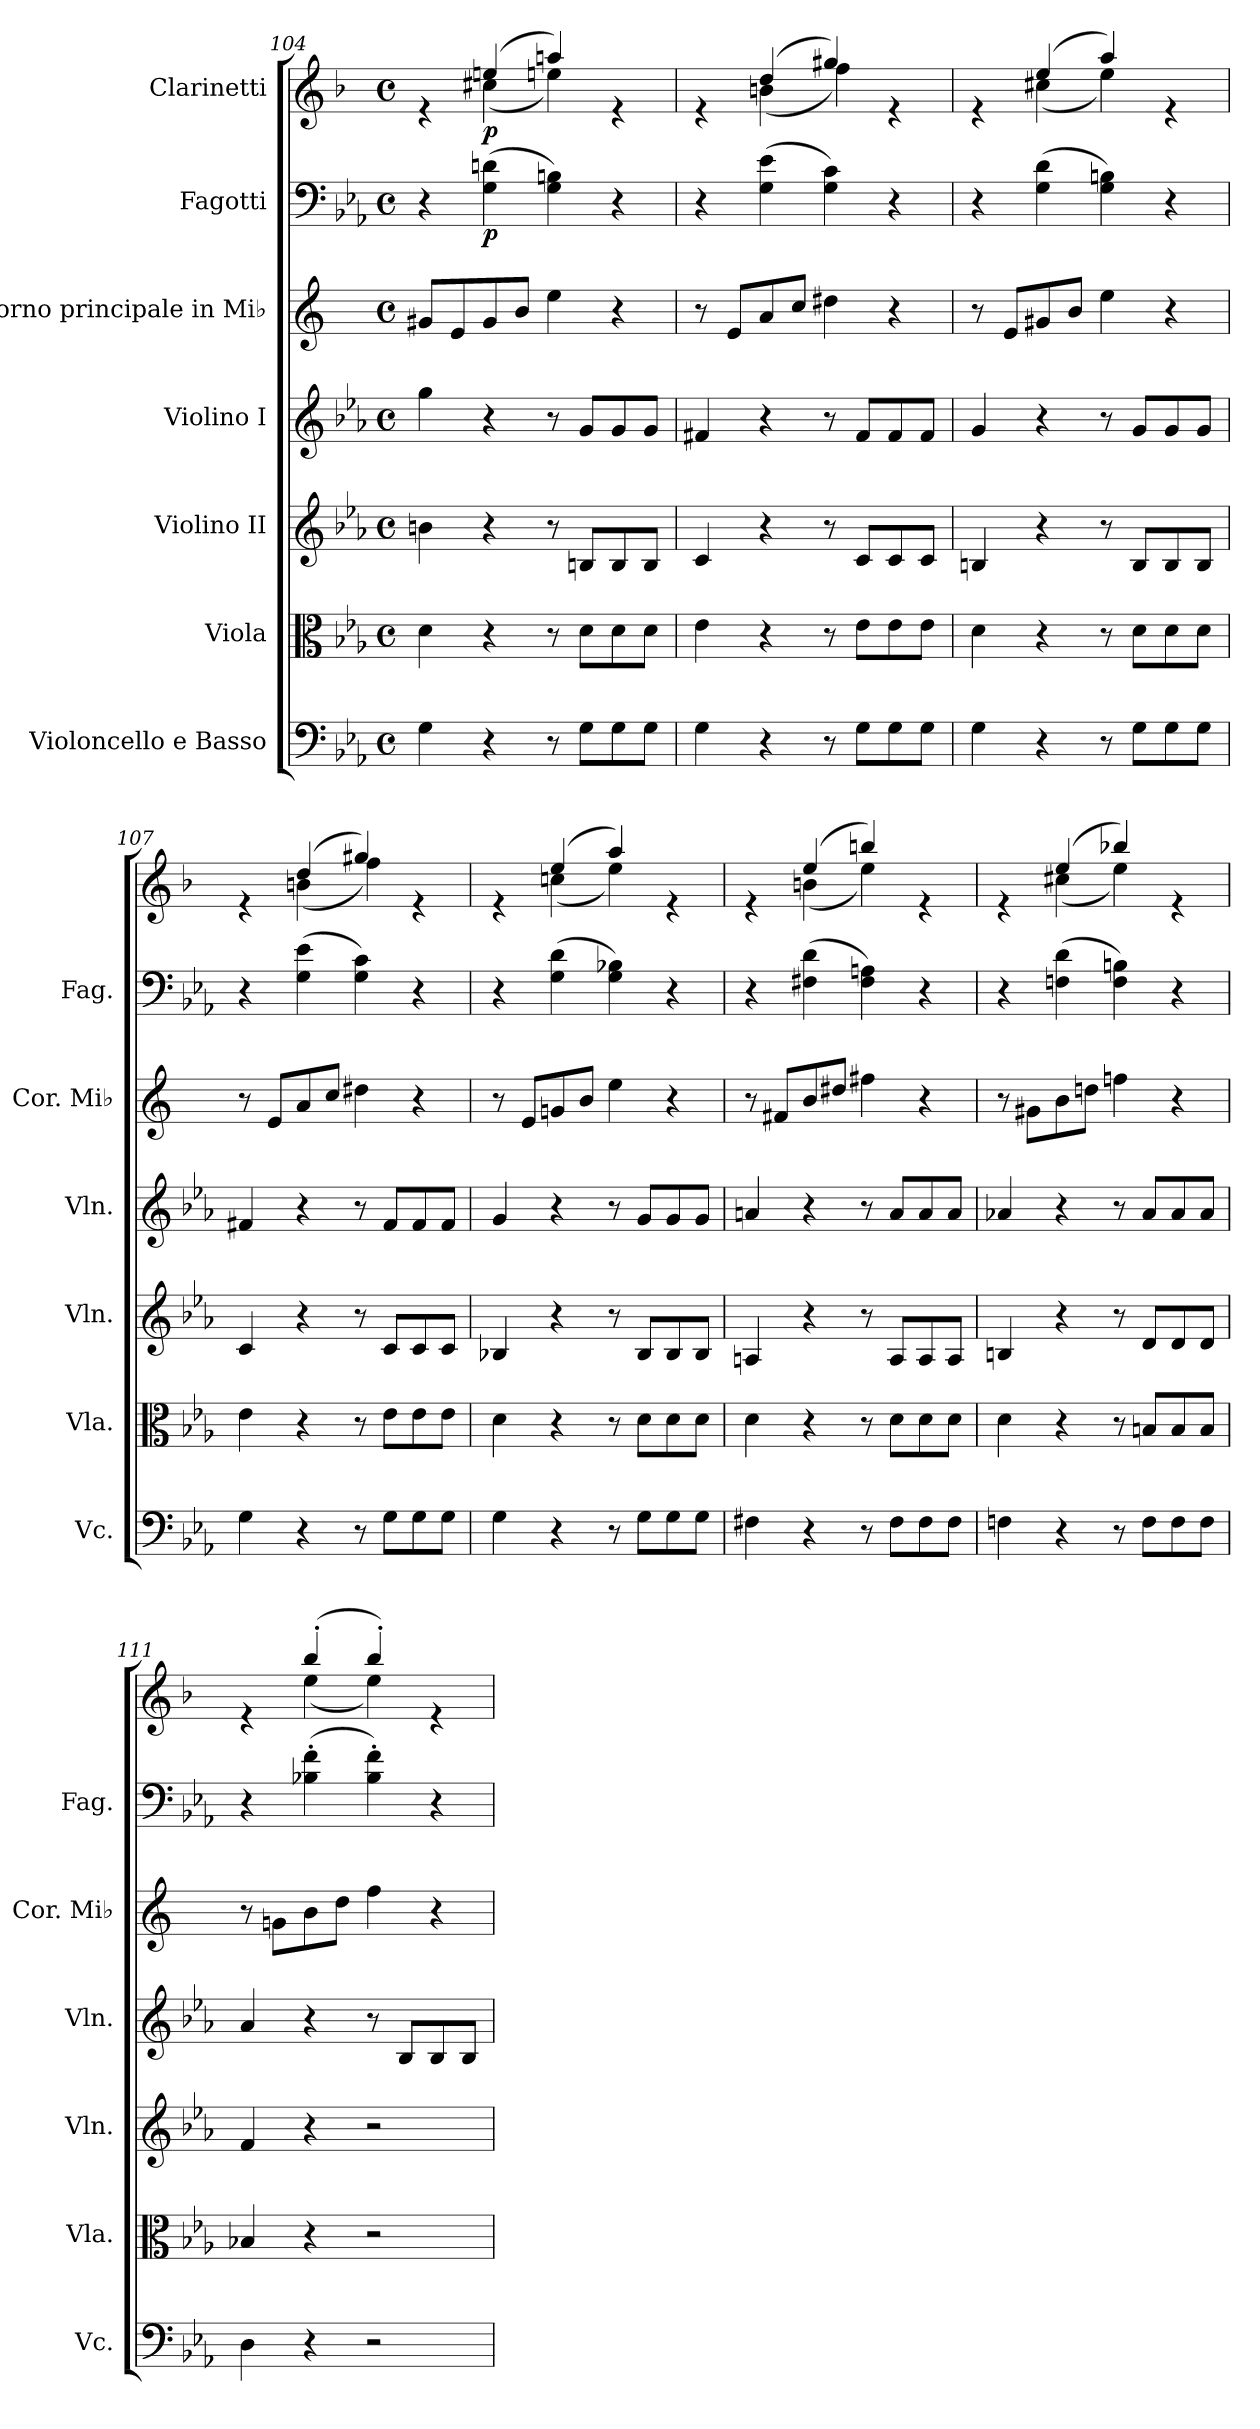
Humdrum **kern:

**kern	**kern	**kern	**kern	**kern	**kern	**dynam	**kern	**dynam
*part7	*part6	*part5	*part4	*part3	*part2	*part2	*part1	*part1
*staff7	*staff6	*staff5	*staff4	*staff3	*staff2	*staff2	*staff1	*staff1
*I"Violoncello e  Basso	*I"Viola	*I"Violino II	*I"Violino I	*I"Corno principale  in Mi♭	*I"Fagotti	*	*I"Clarinetti	*
*I'Vc.	*I'Vla.	*I'Vln.	*I'Vln.	*I'Cor. Mi♭	*I'Fag.	*	*	*
*clefF4	*clefC3	*clefG2	*clefG2	*clefG2	*clefF4	*	*clefG2	*
*	*	*	*	*ITrd5c9	*	*	*ITrd1c2	*
*k[b-e-a-]	*k[b-e-a-]	*k[b-e-a-]	*k[b-e-a-]	*k[b-e-a-]	*k[b-e-a-]	*	*k[b-e-a-]	*
*M4/4	*M4/4	*M4/4	*M4/4	*M4/4	*M4/4	*	*M4/4	*
*met(c)	*met(c)	*met(c)	*met(c)	*met(c)	*met(c)	*	*met(c)	*
=104	=104	=104	=104	=104	=104	=104	=104	=104
*	*	*	*	*	*	*	*^	*
4G\	4d\	4bn\	4gg\	8Bn/L	4r	.	4re	4ryy	.
.	.	.	.	8G/	.	.	.	.	.
!	!	!	!	!	!	!LO:DY:b	!	!	!LO:DY:b
4r	4r	4r	4r	8B/	(4G\ 4dn\	p	(4ddn/	(4bn\	p
.	.	.	.	8d/J	.	.	.	.	.
8r	8r	8r	8r	4g\	4G\ 4Bn\)	.	4ggn/)	4ddn\)	.
8G\L	8d\L	8Bn/L	8g/L	.	.	.	.	.	.
8G\	8d\	8B/	8g/	4r	4r	.	4re	4ryy	.
8G\J	8d\J	8B/J	8g/J	.	.	.	.	.	.
!!LO:LB:g=z	!!
=105	=105	=105	=105	=105	=105	=105	=105	=105	=105
4G\	4e-\	4c/	4f#X/	8r	4r	.	4re	4ryy	.
.	.	.	.	8G/L	.	.	.	.	.
4r	4r	4r	4r	8c/	(4G\ 4e-\	.	(4cc/	(4an\	.
.	.	.	.	8e-/J	.	.	.	.	.
8r	8r	8r	8r	4f#X\	4G\ 4c\)	.	4ff#X/)	4ee-\)	.
8G\L	8e-\L	8c/L	8f#/L	.	.	.	.	.	.
8G\	8e-\	8c/	8f#/	4r	4r	.	4re	4ryy	.
8G\J	8e-\J	8c/J	8f#/J	.	.	.	.	.	.
=106	=106	=106	=106	=106	=106	=106	=106	=106	=106
4G\	4d\	4Bn/	4g/	8r	4r	.	4re	4ryy	.
.	.	.	.	8G/L	.	.	.	.	.
4r	4r	4r	4r	8Bn/	(4G\ 4d\	.	(4dd/	(4bn\	.
.	.	.	.	8d/J	.	.	.	.	.
8r	8r	8r	8r	4g\	4G\ 4Bn\)	.	4gg/)	4dd\)	.
8G\L	8d\L	8B/L	8g/L	.	.	.	.	.	.
8G\	8d\	8B/	8g/	4r	4r	.	4re	4ryy	.
8G\J	8d\J	8B/J	8g/J	.	.	.	.	.	.
=107	=107	=107	=107	=107	=107	=107	=107	=107	=107
4G\	4e-\	4c/	4f#X/	8r	4r	.	4re	4ryy	.
.	.	.	.	8G/L	.	.	.	.	.
4r	4r	4r	4r	8c/	(4G\ 4e-\	.	(4cc/	(4an\	.
.	.	.	.	8e-/J	.	.	.	.	.
8r	8r	8r	8r	4f#X\	4G\ 4c\)	.	4ff#X/)	4ee-\)	.
8G\L	8e-\L	8c/L	8f#/L	.	.	.	.	.	.
8G\	8e-\	8c/	8f#/	4r	4r	.	4re	4ryy	.
8G\J	8e-\J	8c/J	8f#/J	.	.	.	.	.	.
=108	=108	=108	=108	=108	=108	=108	=108	=108	=108
4G\	4d\	4B-X/	4g/	8r	4r	.	4re	4ryy	.
.	.	.	.	8G/L	.	.	.	.	.
4r	4r	4r	4r	8B-X/	(4G\ 4d\	.	(4dd/	(4b-X\	.
.	.	.	.	8d/J	.	.	.	.	.
8r	8r	8r	8r	4g\	4G\ 4B-X\)	.	4gg/)	4dd\)	.
8G\L	8d\L	8B-/L	8g/L	.	.	.	.	.	.
8G\	8d\	8B-/	8g/	4r	4r	.	4re	4ryy	.
8G\J	8d\J	8B-/J	8g/J	.	.	.	.	.	.
=109	=109	=109	=109	=109	=109	=109	=109	=109	=109
4F#X\	4d\	4An/	4an/	8r	4r	.	4re	4ryy	.
.	.	.	.	8An/L	.	.	.	.	.
4r	4r	4r	4r	8d/	(4F#X\ 4d\	.	(4dd/	(4an\	.
.	.	.	.	8f#X/J	.	.	.	.	.
8r	8r	8r	8r	4an\	4F#\ 4An\)	.	4aan/)	4dd\)	.
8F#\L	8d\L	8A/L	8a/L	.	.	.	.	.	.
8F#\	8d\	8A/	8a/	4r	4r	.	4re	4ryy	.
8F#\J	8d\J	8A/J	8a/J	.	.	.	.	.	.
=110	=110	=110	=110	=110	=110	=110	=110	=110	=110
4Fn\	4d\	4Bn/	4a-X/	8r	4r	.	4re	4ryy	.
.	.	.	.	8Bn\L	.	.	.	.	.
4r	4r	4r	4r	8d\	(4Fn\ 4d\	.	(4dd/	(4bn\	.
.	.	.	.	8fn\J	.	.	.	.	.
8r	8r	8r	8r	4a-X\	4F\ 4Bn\)	.	4aa-X/)	4dd\)	.
8F\L	8Bn/L	8d/L	8a-/L	.	.	.	.	.	.
8F\	8B/	8d/	8a-/	4r	4r	.	4re	4ryy	.
8F\J	8B/J	8d/J	8a-/J	.	.	.	.	.	.
!!LO:PB:g=z	!!
=111	=111	=111	=111	=111	=111	=111	=111	=111	=111
4D\	4B-X/	4f/	4a-/	8r	4r	.	4re	4ryy	.
.	.	.	.	8B-X\L	.	.	.	.	.
4r	4r	4r	4r	8d\	(4B-X\' 4f\'	.	(4aa-'/	(4dd\	.
.	.	.	.	8f\J	.	.	.	.	.
2r	2r	2r	8r	4a-\	4B-\' 4f\')	.	4aa-'/)	4dd\)	.
.	.	.	8B-/L	.	.	.	.	.	.
.	.	.	8B-/	4r	4r	.	4re	4ryy	.
.	.	.	8B-/J	.	.	.	.	.	.
*	*	*	*	*	*	*	*v	*v	*
=	=	=	=	=	=	=	=	=
*-	*-	*-	*-	*-	*-	*-	*-	*-
